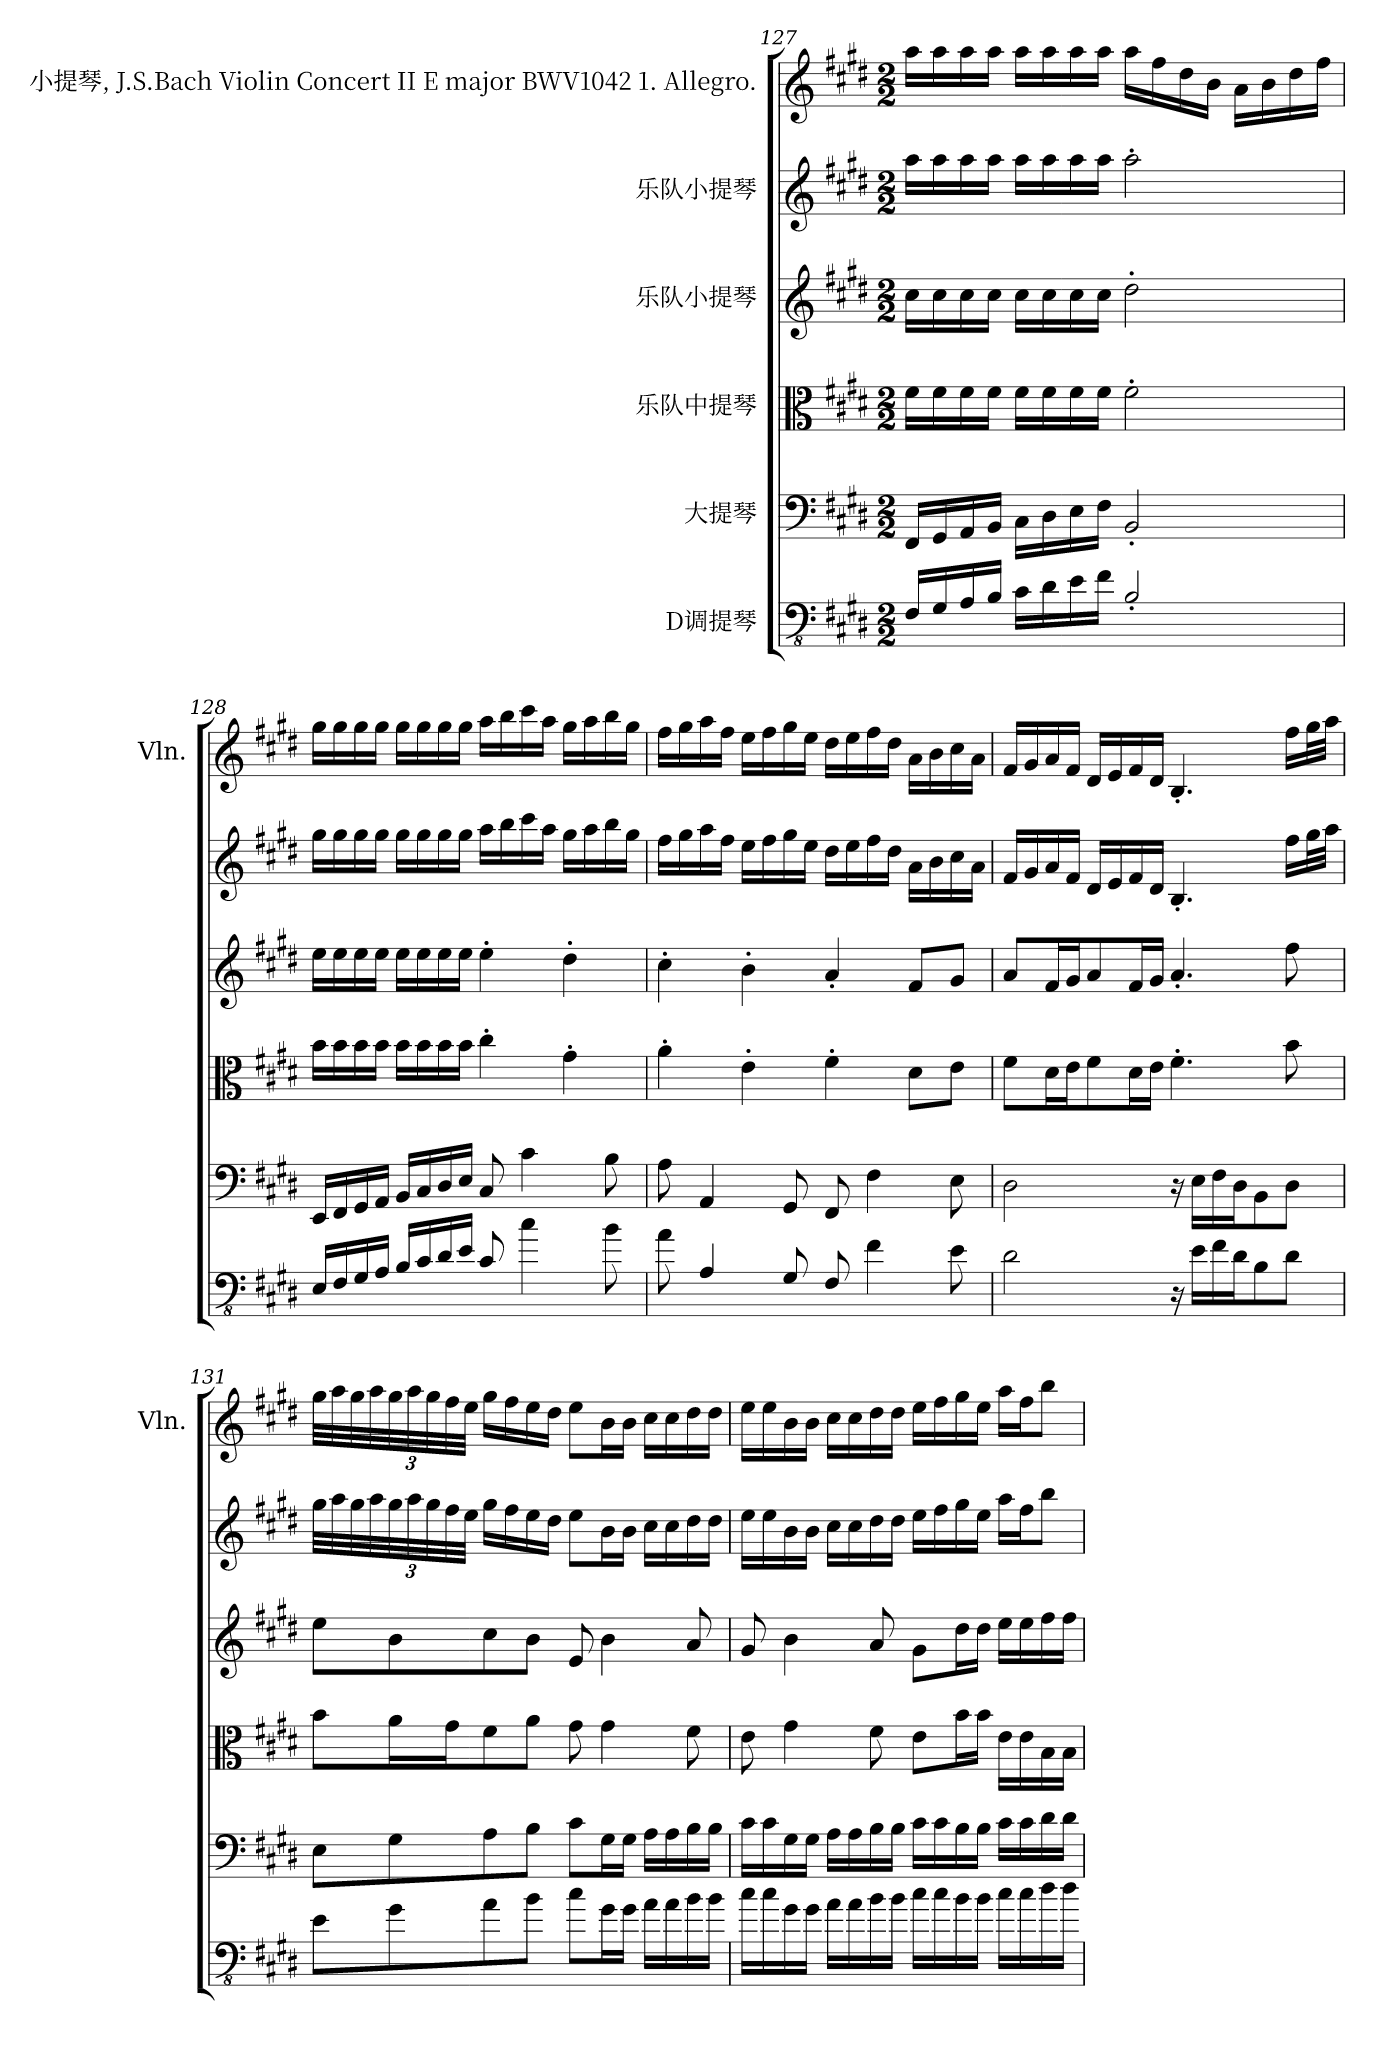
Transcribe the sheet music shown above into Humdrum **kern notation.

**kern	**kern	**kern	**kern	**kern	**kern
*part6	*part5	*part4	*part3	*part2	*part1
*staff6	*staff5	*staff4	*staff3	*staff2	*staff1
*I"D调提琴	*I"大提琴	*I"乐队中提琴	*I"乐队小提琴	*I"乐队小提琴	*I"小提琴, J.S.Bach Violin Concert II E major BWV1042 1. Allegro.
*	*	*	*	*	*I'Vln.
!!LO:LB:g=z
*clefFv4	*clefF4	*clefC3	*clefG2	*clefG2	*clefG2
*ITrd7c12	*	*	*	*	*
*k[f#c#g#d#]	*k[f#c#g#d#]	*k[f#c#g#d#]	*k[f#c#g#d#]	*k[f#c#g#d#]	*k[f#c#g#d#]
*M2/2	*M2/2	*M2/2	*M2/2	*M2/2	*M2/2
=127	=127	=127	=127	=127	=127
16FFF#/LL	16FF#/LL	16f#\LL	16cc#\LL	16aa\LL	16aa\LL
16GGG#/	16GG#/	16f#\	16cc#\	16aa\	16aa\
16AAA/	16AA/	16f#\	16cc#\	16aa\	16aa\
16BBB/JJ	16BB/JJ	16f#\JJ	16cc#\JJ	16aa\JJ	16aa\JJ
16CC#\LL	16C#\LL	16f#\LL	16cc#\LL	16aa\LL	16aa\LL
16DD#\	16D#\	16f#\	16cc#\	16aa\	16aa\
16EE\	16E\	16f#\	16cc#\	16aa\	16aa\
16FF#\JJ	16F#\JJ	16f#\JJ	16cc#\JJ	16aa\JJ	16aa\JJ
2BBB'/	2BB'/	2f#'\	2dd#'\	2aa'\	16aa\LL
.	.	.	.	.	16ff#\
.	.	.	.	.	16dd#\
.	.	.	.	.	16b\JJ
.	.	.	.	.	16a\LL
.	.	.	.	.	16b\
.	.	.	.	.	16dd#\
.	.	.	.	.	16ff#\JJ
=128	=128	=128	=128	=128	=128
16EEE/LL	16EE/LL	16b\LL	16ee\LL	16gg#\LL	16gg#\LL
16FFF#/	16FF#/	16b\	16ee\	16gg#\	16gg#\
16GGG#/	16GG#/	16b\	16ee\	16gg#\	16gg#\
16AAA/JJ	16AA/JJ	16b\JJ	16ee\JJ	16gg#\JJ	16gg#\JJ
16BBB/LL	16BB/LL	16b\LL	16ee\LL	16gg#\LL	16gg#\LL
16CC#/	16C#/	16b\	16ee\	16gg#\	16gg#\
16DD#/	16D#/	16b\	16ee\	16gg#\	16gg#\
16EE/JJ	16E/JJ	16b\JJ	16ee\JJ	16gg#\JJ	16gg#\JJ
8CC#/	8C#/	4cc#'\	4ee'\	16aa\LL	16aa\LL
.	.	.	.	16bb\	16bb\
4C#\	4c#\	.	.	16ccc#\	16ccc#\
.	.	.	.	16aa\JJ	16aa\JJ
.	.	4g#'\	4dd#'\	16gg#\LL	16gg#\LL
.	.	.	.	16aa\	16aa\
8BB\	8B\	.	.	16bb\	16bb\
.	.	.	.	16gg#\JJ	16gg#\JJ
!!LO:PB:g=z
=129	=129	=129	=129	=129	=129
8AA\	8A\	4a'\	4cc#'\	16ff#\LL	16ff#\LL
.	.	.	.	16gg#\	16gg#\
4AAA/	4AA/	.	.	16aa\	16aa\
.	.	.	.	16ff#\JJ	16ff#\JJ
.	.	4e'\	4b'\	16ee\LL	16ee\LL
.	.	.	.	16ff#\	16ff#\
8GGG#/	8GG#/	.	.	16gg#\	16gg#\
.	.	.	.	16ee\JJ	16ee\JJ
8FFF#/	8FF#/	4f#'\	4a'/	16dd#\LL	16dd#\LL
.	.	.	.	16ee\	16ee\
4FF#\	4F#\	.	.	16ff#\	16ff#\
.	.	.	.	16dd#\JJ	16dd#\JJ
.	.	8d#\L	8f#/L	16a\LL	16a\LL
.	.	.	.	16b\	16b\
8EE\	8E\	8e\J	8g#/J	16cc#\	16cc#\
.	.	.	.	16a\JJ	16a\JJ
=130	=130	=130	=130	=130	=130
2DD#\	2D#\	8f#\L	8a/L	16f#/LL	16f#/LL
.	.	.	.	16g#/	16g#/
.	.	16d#\L	16f#/L	16a/	16a/
.	.	16e\J	16g#/J	16f#/JJ	16f#/JJ
.	.	8f#\	8a/	16d#/LL	16d#/LL
.	.	.	.	16e/	16e/
.	.	16d#\L	16f#/L	16f#/	16f#/
.	.	16e\JJ	16g#/JJ	16d#/JJ	16d#/JJ
16r	16r	4.f#'\	4.a'/	4.B'/	4.B'/
16EE\LL	16E\LL	.	.	.	.
16FF#\	16F#\	.	.	.	.
16DD#\J	16D#\J	.	.	.	.
8BBB\	8BB\	.	.	.	.
8DD#\J	8D#\J	8b\	8ff#\	16ff#\LL	16ff#\LL
.	.	.	.	32gg#\L	32gg#\L
.	.	.	.	32aa\JJJ	32aa\JJJ
!!LO:LB:g=z
=131	=131	=131	=131	=131	=131
8EE\L	8E\L	8b\L	8ee\L	32gg#\LLL	32gg#\LLL
.	.	.	.	32aa\	32aa\
.	.	.	.	32gg#\	32gg#\
.	.	.	.	32aa\	32aa\
*	*	*	*	*Xbrackettup	*Xbrackettup
8GG#\	8G#\	16a\L	8b\	48gg#\	48gg#\
.	.	.	.	48aa\	48aa\
.	.	.	.	48gg#\	48gg#\
.	.	16g#\J	.	32ff#\	32ff#\
.	.	.	.	32ee\JJJ	32ee\JJJ
8AA\	8A\	8f#\	8cc#\	16gg#\LL	16gg#\LL
.	.	.	.	16ff#\	16ff#\
8BB\J	8B\J	8a\J	8b\J	16ee\	16ee\
.	.	.	.	16dd#\JJ	16dd#\JJ
8C#\L	8c#\L	8g#\	8e/	8ee\L	8ee\L
16GG#\L	16G#\L	4g#\	4b\	16b\L	16b\L
16GG#\JJ	16G#\JJ	.	.	16b\JJ	16b\JJ
16AA\LL	16A\LL	.	.	16cc#\LL	16cc#\LL
16AA\	16A\	.	.	16cc#\	16cc#\
16BB\	16B\	8f#\	8a/	16dd#\	16dd#\
16BB\JJ	16B\JJ	.	.	16dd#\JJ	16dd#\JJ
=132	=132	=132	=132	=132	=132
16C#\LL	16c#\LL	8e\	8g#/	16ee\LL	16ee\LL
16C#\	16c#\	.	.	16ee\	16ee\
16GG#\	16G#\	4g#\	4b\	16b\	16b\
16GG#\JJ	16G#\JJ	.	.	16b\JJ	16b\JJ
16AA\LL	16A\LL	.	.	16cc#\LL	16cc#\LL
16AA\	16A\	.	.	16cc#\	16cc#\
16BB\	16B\	8f#\	8a/	16dd#\	16dd#\
16BB\JJ	16B\JJ	.	.	16dd#\JJ	16dd#\JJ
16C#\LL	16c#\LL	8e\L	8g#\L	16ee\LL	16ee\LL
16C#\	16c#\	.	.	16ff#\	16ff#\
16BB\	16B\	16b\L	16dd#\L	16gg#\	16gg#\
16BB\JJ	16B\JJ	16b\JJ	16dd#\JJ	16ee\JJ	16ee\JJ
16C#\LL	16c#\LL	16e\LL	16ee\LL	16aa\LL	16aa\LL
16C#\	16c#\	16e\	16ee\	16ff#\J	16ff#\J
16D#\	16d#\	16B\	16ff#\	8bb\J	8bb\J
16D#\JJ	16d#\JJ	16B\JJ	16ff#\JJ	.	.
=	=	=	=	=	=
*-	*-	*-	*-	*-	*-
